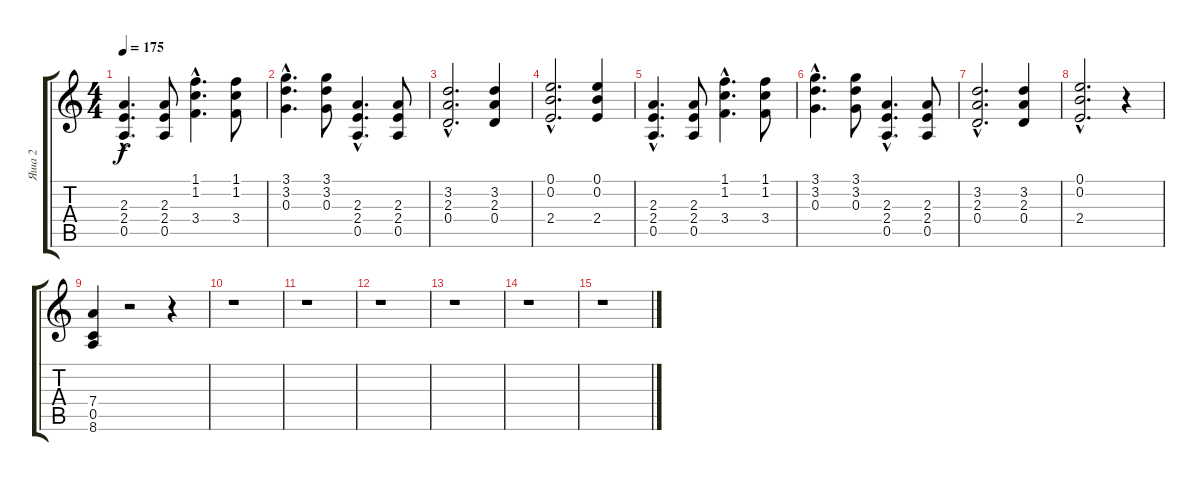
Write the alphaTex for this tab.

\track ("Яша 2" "Яша 2") {instrument distortionguitar}
\staff {score tabs}
\tuning (E4 B3 G3 D3 A2 E2) {hide}
\ts (4 4)
\tempo 175
\clef g2
\ks c
(2.3{hac} 2.4{hac} 0.5{hac}).4{d dy f} (2.3 2.4 0.5).8 (1.1{hac} 1.2{hac} 3.4{hac}).4{d} (1.1 1.2 3.4).8 |
(3.1{hac} 3.2{hac} 0.3{hac}).4{d} (3.1 3.2 0.3).8 (2.3{hac} 2.4{hac} 0.5{hac}).4{d} (2.3 2.4 0.5).8 |
(3.2{hac} 2.3{hac} 0.4{hac}).2{d} (3.2 2.3 0.4).4 |
(0.1{hac} 0.2{hac} 2.4{hac}).2{d} (0.1 0.2 2.4).4 |
(2.3{hac} 2.4{hac} 0.5{hac}).4{d} (2.3 2.4 0.5).8 (1.1{hac} 1.2{hac} 3.4{hac}).4{d} (1.1 1.2 3.4).8 |
(3.1{hac} 3.2{hac} 0.3{hac}).4{d} (3.1 3.2 0.3).8 (2.3{hac} 2.4{hac} 0.5{hac}).4{d} (2.3 2.4 0.5).8 |
(3.2{hac} 2.3{hac} 0.4{hac}).2{d} (3.2 2.3 0.4).4 |
(0.1{hac} 0.2{hac} 2.4{hac}).2{d} r.4 |
(7.4 0.5 8.6).4 r.2 r.4 |
r.1 |
r.1 |
r.1 |
r.1 |
r.1 |
r.1
